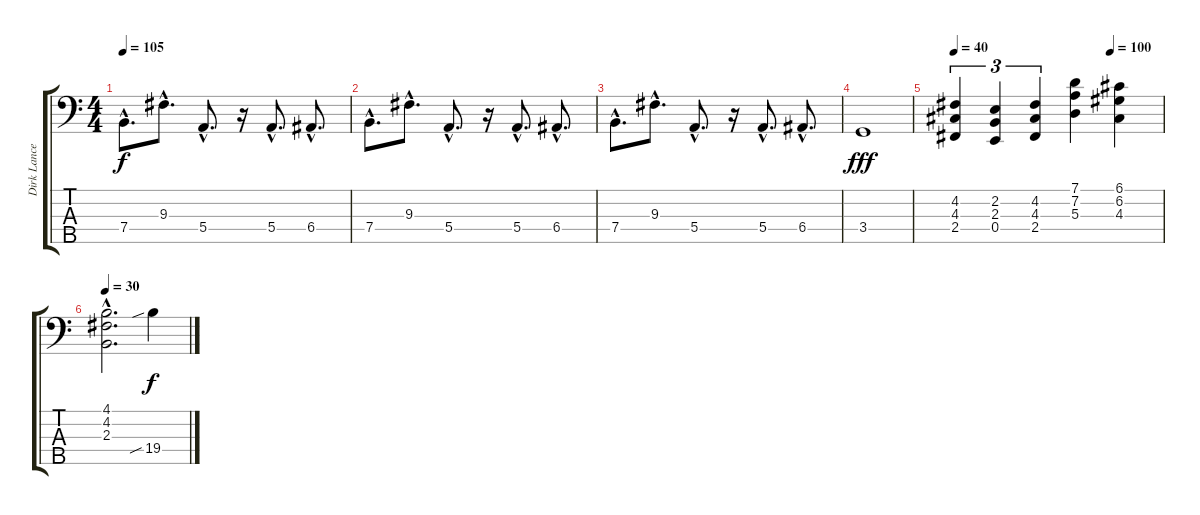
\track ("Dirk Lance" "Dirk Lance") {instrument electricbassfinger}
\staff {score tabs}
\tuning (G2 D2 A1 E1 B0) {hide}
\ts (4 4)
\tempo 105
\clef f4
\ks c
7.4{hac}.8{d dy f} 9.3{hac}.8{d} 5.4{hac}.8{d} r.16 5.4{hac}.8{d} 6.4{hac}.8{d} |
7.4{hac}.8{d} 9.3{hac}.8{d} 5.4{hac}.8{d} r.16 5.4{hac}.8{d} 6.4{hac}.8{d} |
7.4{hac}.8{d} 9.3{hac}.8{d} 5.4{hac}.8{d} r.16 5.4{hac}.8{d} 6.4{hac}.8{d} |
3.4.1{dy fff} |
\tempo 40
\tempo (100 0.75)
(4.2 4.3 2.4).4{tu (3 2)} (2.2 2.3 0.4).4{tu (3 2)} (4.2 4.3 2.4).4{tu (3 2)} (7.1 7.2 5.3).4 (6.1 6.2 4.3).4 |
\tempo 20
\tempo 30
(4.1{hac} 4.2{hac} 2.3{hac}).2{d} 19.4{sib}.4{dy f}
